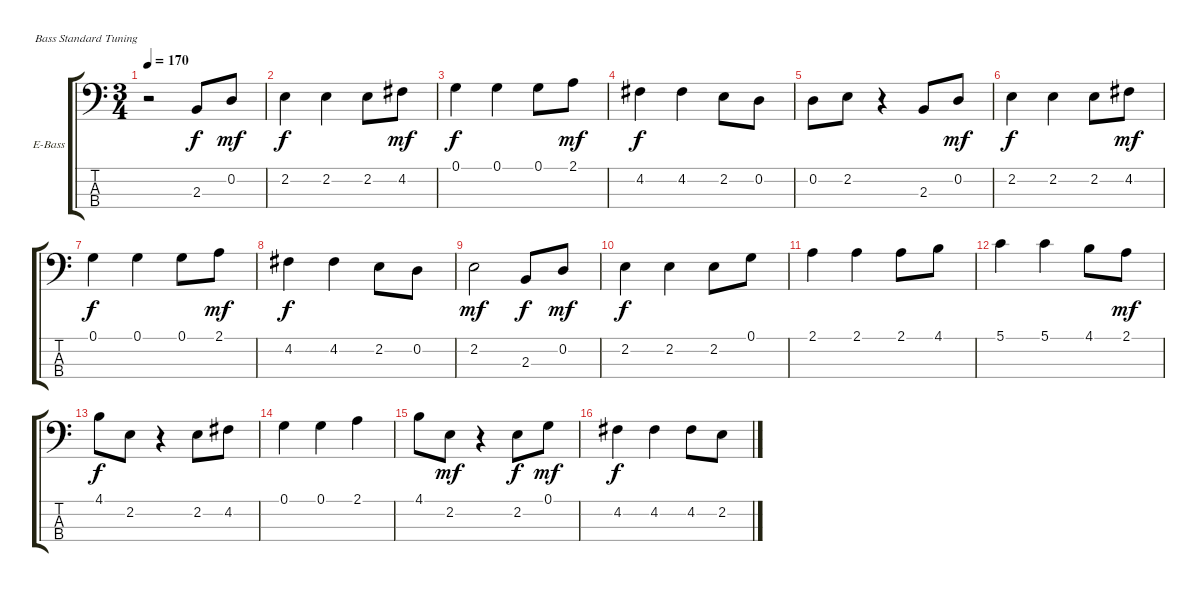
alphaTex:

\defaultSystemsLayout 4
\bracketExtendMode groupsimilarinstruments
\firstSystemTrackNameOrientation horizontal
\otherSystemsTrackNameOrientation horizontal
\track ("Electric Bass" "E-Bass") {instrument electricbassfinger}
\staff {score tabs}
\tuning (G2 D2 A1 E1)
\ts (3 4)
\tempo 170
\clef f4
\ks c
r.2{dy f instrument electricbassfinger} 2.3.8 0.2.8{dy mf} |
2.2.4{dy f} 2.2.4 2.2.8 4.2.8{dy mf} |
0.1.4{dy f} 0.1.4 0.1.8 2.1.8{dy mf} |
4.2.4{dy f} 4.2.4 2.2.8 0.2.8 |
0.2.8 2.2.8 r.4 2.3.8 0.2.8{dy mf} |
2.2.4{dy f} 2.2.4 2.2.8 4.2.8{dy mf} |
0.1.4{dy f} 0.1.4 0.1.8 2.1.8{dy mf} |
4.2.4{dy f} 4.2.4 2.2.8 0.2.8 |
2.2.2{dy mf} 2.3.8{dy f} 0.2.8{dy mf} |
2.2.4{dy f} 2.2.4 2.2.8 0.1.8 |
2.1.4 2.1.4 2.1.8 4.1.8 |
5.1.4 5.1.4 4.1.8 2.1.8{dy mf} |
4.1.8{dy f} 2.2.8 r.4 2.2.8 4.2.8 |
0.1.4 0.1.4 2.1.4 |
4.1.8 2.2.8{dy mf} r.4 2.2.8{dy f} 0.1.8{dy mf} |
4.2.4{dy f} 4.2.4 4.2.8 2.2.8
